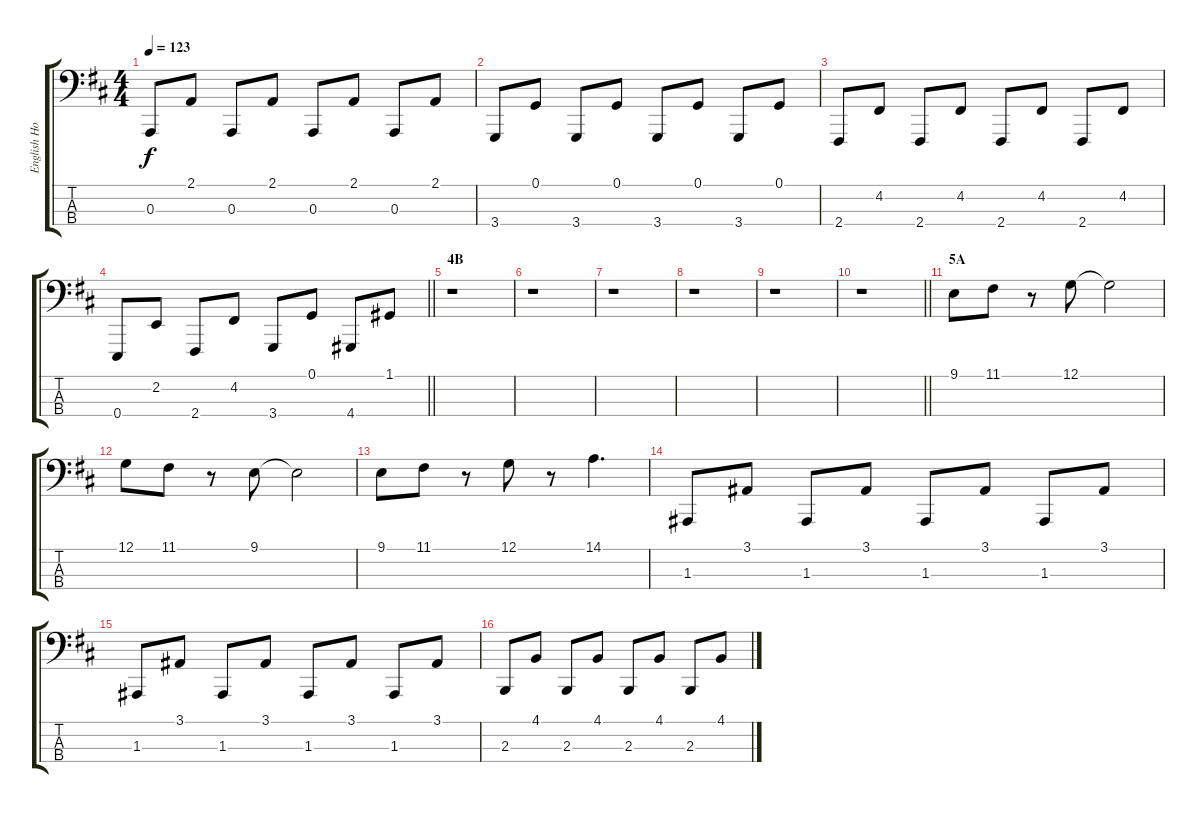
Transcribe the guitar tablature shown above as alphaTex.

\track ("English Horn" "English Ho") {instrument englishhorn}
\staff {score tabs}
\tuning (G2 D2 A1 E1) {hide}
\ts (4 4)
\tempo 123
\clef f4
\ks d
0.3.8{dy f} 2.1.8 0.3.8 2.1.8 0.3.8 2.1.8 0.3.8 2.1.8 |
3.4.8 0.1.8 3.4.8 0.1.8 3.4.8 0.1.8 3.4.8 0.1.8 |
2.4.8 4.2.8 2.4.8 4.2.8 2.4.8 4.2.8 2.4.8 4.2.8 |
\barLineRight lightlight
0.4.8 2.2.8 2.4.8 4.2.8 3.4.8 0.1.8 4.4.8 1.1.8 |
\section ("" "4B")
r.1 |
r.1 |
r.1 |
r.1 |
r.1 |
\barLineRight lightlight
r.1 |
\section ("" "5A")
9.1.8 11.1.8 r.8 12.1.8 12.1{t}.2 |
12.1.8 11.1.8 r.8 9.1.8 9.1{t}.2 |
9.1.8 11.1.8 r.8 12.1.8 r.8 14.1.4{d} |
1.3.8 3.1.8 1.3.8 3.1.8 1.3.8 3.1.8 1.3.8 3.1.8 |
1.3.8 3.1.8 1.3.8 3.1.8 1.3.8 3.1.8 1.3.8 3.1.8 |
2.3.8 4.1.8 2.3.8 4.1.8 2.3.8 4.1.8 2.3.8 4.1.8
